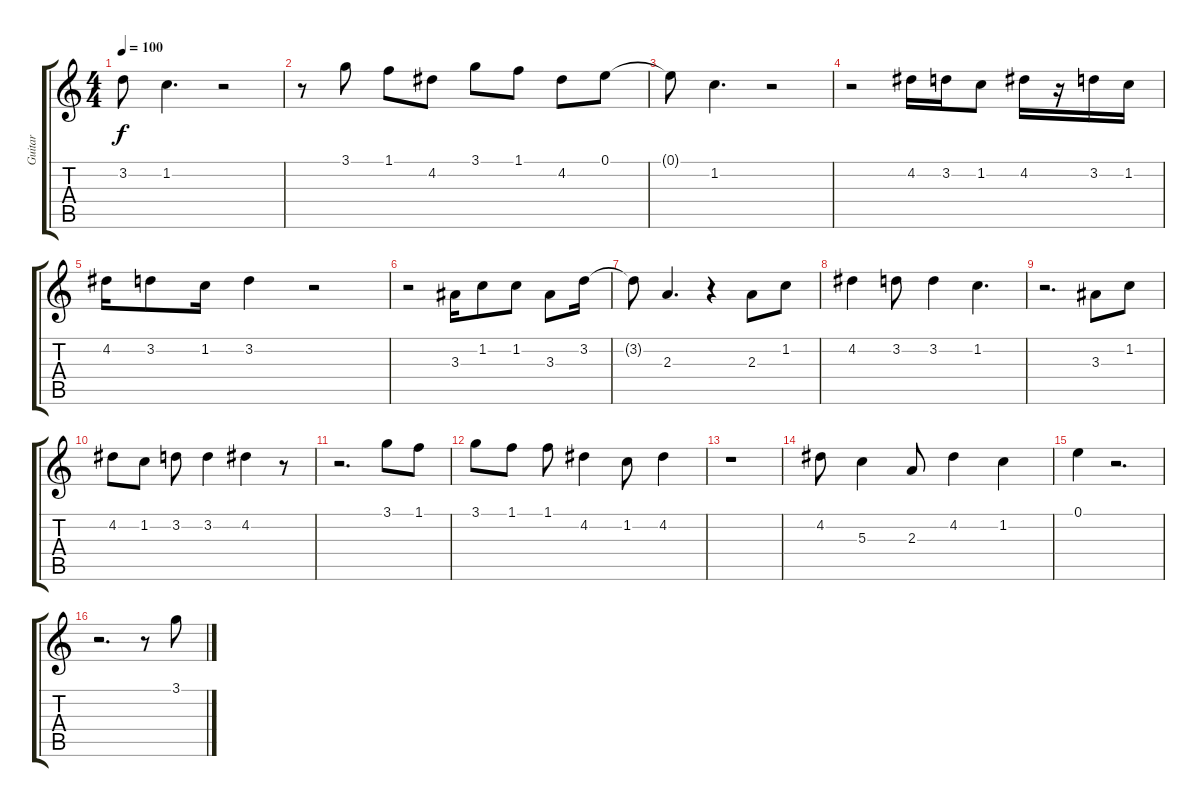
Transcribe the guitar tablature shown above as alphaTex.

\track ("Guitar" "Guitar") {instrument overdrivenguitar}
\staff {score tabs}
\tuning (E4 B3 G3 D3 A2 E2) {hide}
\ts (4 4)
\tempo 100
\clef g2
\ks c
3.2{t}.8{dy f} 1.2.4{d} r.2 |
r.8 3.1.8 1.1.8 4.2.8 3.1.8 1.1.8 4.2.8 0.1.8 |
0.1{t}.8 1.2.4{d} r.2 |
r.2 4.2.16 3.2.16 1.2.8 4.2.16 r.16 3.2.16 1.2.16 |
4.2.16 3.2.8 1.2.16 3.2.4 r.2 |
r.2 3.3.16 1.2.8 1.2.8 3.3.8 3.2.16 |
3.2{t}.8 2.3.4{d} r.4 2.3.8 1.2.8 |
4.2.4 3.2.8 3.2.4 1.2.4{d} |
r.2{d} 3.3.8 1.2.8 |
4.2.8 1.2.8 3.2.8 3.2.4 4.2.4 r.8 |
r.2{d} 3.1.8 1.1.8 |
3.1.8 1.1.8 1.1.8 4.2.4 1.2.8 4.2.4 |
r.1 |
4.2.8 5.3.4 2.3.8 4.2.4 1.2.4 |
0.1.4 r.2{d} |
r.2{d} r.8 3.1.8
